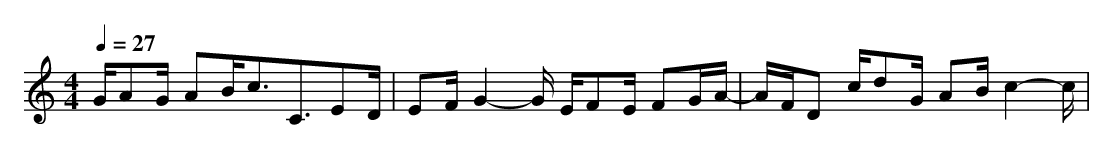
X:1
T:
M: 4/4
L: 1/8
Q:1/4=27
K:C % 0 sharps
G/2AG/2 AB<cC3/2ED/2|EF/2G2-G/2 E/2FE/2 FG/2A/2-|A/2F/2D c/2dG/2 AB/2c2-c/2|
